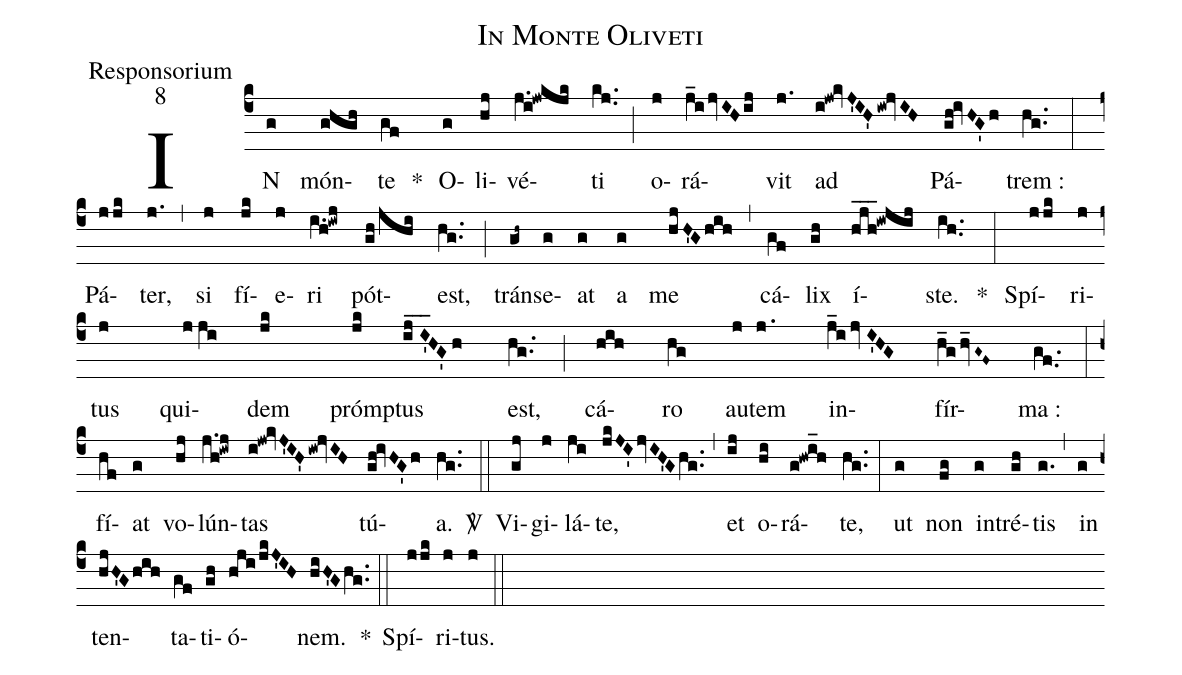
name:In Monte Oliveti;
office-part:Responsorium;
mode:8;
%%
(c4) IN(g) món(ghgh)te(gf) *() O(g)li(hj)vé(j.i!jwkjk)ti(kj..) (;) o(j)rá(j_i/jvIHij)vit(j.) ad(i!jw!kvJ'IH'iw!jvIH) Pá(gh!ivHG'h)trem :(hg..) (:) Pá(jjk)ter,(j.) (,) si(j) fí(jk)e(j)ri(i.h!iwj) pót(gh/jhi)est,(hg..) (;) trán(gh~)se(g)at(g) a(g) me(hjH'Ghih) (,) cá(gf)lix(gh) í(hjh___!iwjij)ste.(ih..) *(:) Spí(jjk)ri(j)tus(j) qui(jji)dem(jk) prómp(jk)tus(ij_I'_HG'h) est,(hg..) (;) cá(hih)ro(hg) au(j)tem(j.) in(j_ijvI'HG)fír(h_ghv_G~F~)ma :(gf..) (:) (z) fí(hf)at(g) vo(hj)lún(j.h!iwj)tas(i!jw!kvJ'IH'iw!jvIH) tú(gh!ivHG'h)a.(hg..) <sp>V/</sp>(::) Vi(gj)gi(j)lá(ji)te,(jkJI'jvIH'Ghg..) (,) et(ij) o(hi)rá(g!hwi_h)te,(hg..) (:) ut(g) non(fg) in(g)tré(gh)tis(g.) (,) in(g) ten(hjH'Ghih)ta(gf)ti(gh)ó(hji/jkJ'IH)nem.(hiH'Ghg..) *(::) Spí(jjk)ri(j)tus.(j) (::)
